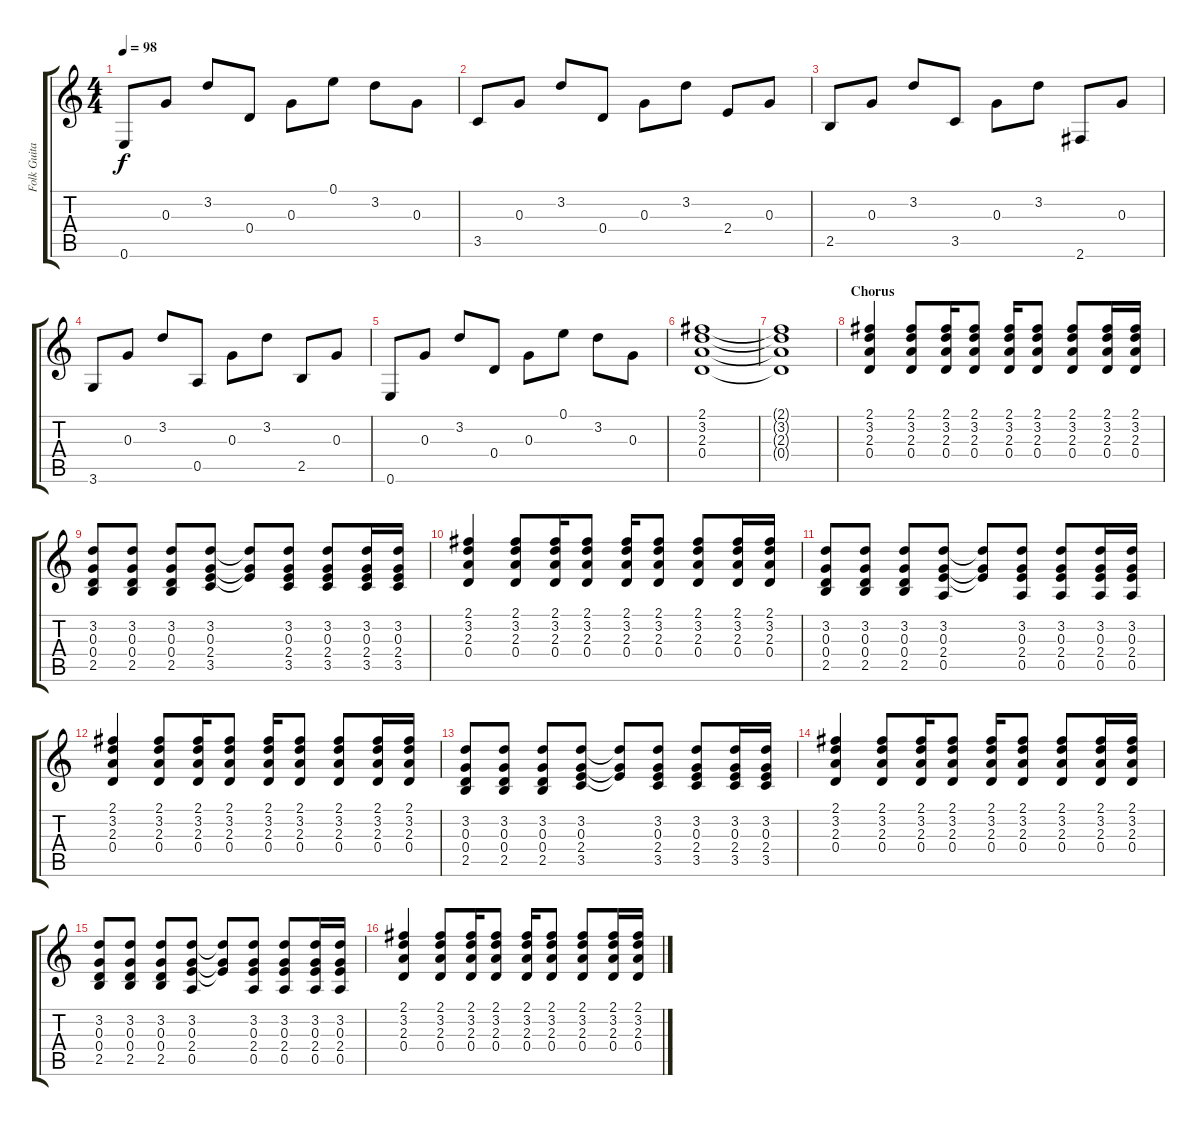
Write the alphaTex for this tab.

\track ("Folk Guitar" "Folk Guita") {instrument acousticguitarsteel}
\staff {score tabs}
\tuning (E4 B3 G3 D3 A2 E2) {hide}
\ts (4 4)
\tempo 98
\clef g2
\ks c
0.6.8{dy f} 0.3.8 3.2.8 0.4.8 0.3.8 0.1.8 3.2.8 0.3.8 |
3.5.8 0.3.8 3.2.8 0.4.8 0.3.8 3.2.8 2.4.8 0.3.8 |
2.5.8 0.3.8 3.2.8 3.5.8 0.3.8 3.2.8 2.6.8 0.3.8 |
3.6.8 0.3.8 3.2.8 0.5.8 0.3.8 3.2.8 2.5.8 0.3.8 |
0.6.8 0.3.8 3.2.8 0.4.8 0.3.8 0.1.8 3.2.8 0.3.8 |
(2.1 3.2 2.3 0.4).1 |
(2.1{t} 3.2{t} 2.3{t} 0.4{t}).1 |
\section ("" "Chorus")
(2.1 3.2 2.3 0.4).4 (2.1 3.2 2.3 0.4).8 (2.1 3.2 2.3 0.4).16 (2.1 3.2 2.3 0.4).8 (2.1 3.2 2.3 0.4).16 (2.1 3.2 2.3 0.4).8 (2.1 3.2 2.3 0.4).8 (2.1 3.2 2.3 0.4).16 (2.1 3.2 2.3 0.4).16 |
(3.2 0.3 0.4 2.5).8 (3.2 0.3 0.4 2.5).8 (3.2 0.3 0.4 2.5).8 (3.2 0.3 2.4 3.5).8 (3.2{t} 0.3{t} 2.4{t}).8 (3.2 0.3 2.4 3.5).8 (3.2 0.3 2.4 3.5).8 (3.2 0.3 2.4 3.5).16 (3.2 0.3 2.4 3.5).16 |
(2.1 3.2 2.3 0.4).4 (2.1 3.2 2.3 0.4).8 (2.1 3.2 2.3 0.4).16 (2.1 3.2 2.3 0.4).8 (2.1 3.2 2.3 0.4).16 (2.1 3.2 2.3 0.4).8 (2.1 3.2 2.3 0.4).8 (2.1 3.2 2.3 0.4).16 (2.1 3.2 2.3 0.4).16 |
(3.2 0.3 0.4 2.5).8 (3.2 0.3 0.4 2.5).8 (3.2 0.3 0.4 2.5).8 (3.2 0.3 2.4 0.5).8 (3.2{t} 0.3{t} 2.4{t}).8 (3.2 0.3 2.4 0.5).8 (3.2 0.3 2.4 0.5).8 (3.2 0.3 2.4 0.5).16 (3.2 0.3 2.4 0.5).16 |
(2.1 3.2 2.3 0.4).4 (2.1 3.2 2.3 0.4).8 (2.1 3.2 2.3 0.4).16 (2.1 3.2 2.3 0.4).8 (2.1 3.2 2.3 0.4).16 (2.1 3.2 2.3 0.4).8 (2.1 3.2 2.3 0.4).8 (2.1 3.2 2.3 0.4).16 (2.1 3.2 2.3 0.4).16 |
(3.2 0.3 0.4 2.5).8 (3.2 0.3 0.4 2.5).8 (3.2 0.3 0.4 2.5).8 (3.2 0.3 2.4 3.5).8 (3.2{t} 0.3{t} 2.4{t}).8 (3.2 0.3 2.4 3.5).8 (3.2 0.3 2.4 3.5).8 (3.2 0.3 2.4 3.5).16 (3.2 0.3 2.4 3.5).16 |
(2.1 3.2 2.3 0.4).4 (2.1 3.2 2.3 0.4).8 (2.1 3.2 2.3 0.4).16 (2.1 3.2 2.3 0.4).8 (2.1 3.2 2.3 0.4).16 (2.1 3.2 2.3 0.4).8 (2.1 3.2 2.3 0.4).8 (2.1 3.2 2.3 0.4).16 (2.1 3.2 2.3 0.4).16 |
(3.2 0.3 0.4 2.5).8 (3.2 0.3 0.4 2.5).8 (3.2 0.3 0.4 2.5).8 (3.2 0.3 2.4 0.5).8 (3.2{t} 0.3{t} 2.4{t}).8 (3.2 0.3 2.4 0.5).8 (3.2 0.3 2.4 0.5).8 (3.2 0.3 2.4 0.5).16 (3.2 0.3 2.4 0.5).16 |
(2.1 3.2 2.3 0.4).4 (2.1 3.2 2.3 0.4).8 (2.1 3.2 2.3 0.4).16 (2.1 3.2 2.3 0.4).8 (2.1 3.2 2.3 0.4).16 (2.1 3.2 2.3 0.4).8 (2.1 3.2 2.3 0.4).8 (2.1 3.2 2.3 0.4).16 (2.1 3.2 2.3 0.4).16
